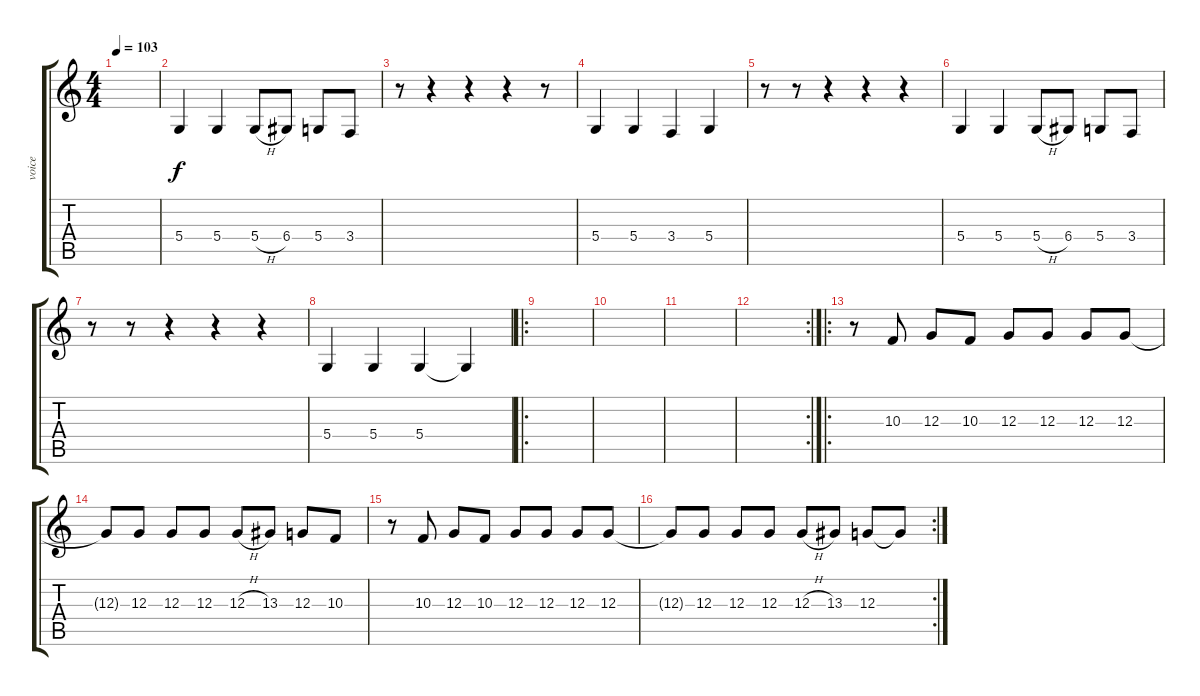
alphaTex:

\track ("voice" "voice") {instrument lead6voice}
\staff {score tabs}
\tuning (E4 B3 G3 D3 A2 E2) {hide}
\ts (4 4)
\tempo 103
\clef g2
\ks c
|
5.4.4 5.4.4 5.4{h}.8 6.4.8 5.4.8 3.4.8 |
r.8 r.4 r.4 r.4 r.8 |
5.4.4 5.4.4 3.4.4 5.4.4 |
r.8 r.8 r.4 r.4 r.4 |
5.4.4 5.4.4 5.4{h}.8 6.4.8 5.4.8 3.4.8 |
r.8 r.8 r.4 r.4 r.4 |
5.4.4 5.4.4 5.4.4 5.4{t}.4 |
\ro
|
|
|
\rc 2
|
\ro
r.8 10.3.8 12.3.8 10.3.8 12.3.8 12.3.8 12.3.8 12.3.8 |
12.3{t}.8 12.3.8 12.3.8 12.3.8 12.3{h}.8 13.3.8 12.3.8 10.3.8 |
r.8 10.3.8 12.3.8 10.3.8 12.3.8 12.3.8 12.3.8 12.3.8 |
\rc 2
12.3{t}.8 12.3.8 12.3.8 12.3.8 12.3{h}.8 13.3.8 12.3.8 12.3{t}.8
